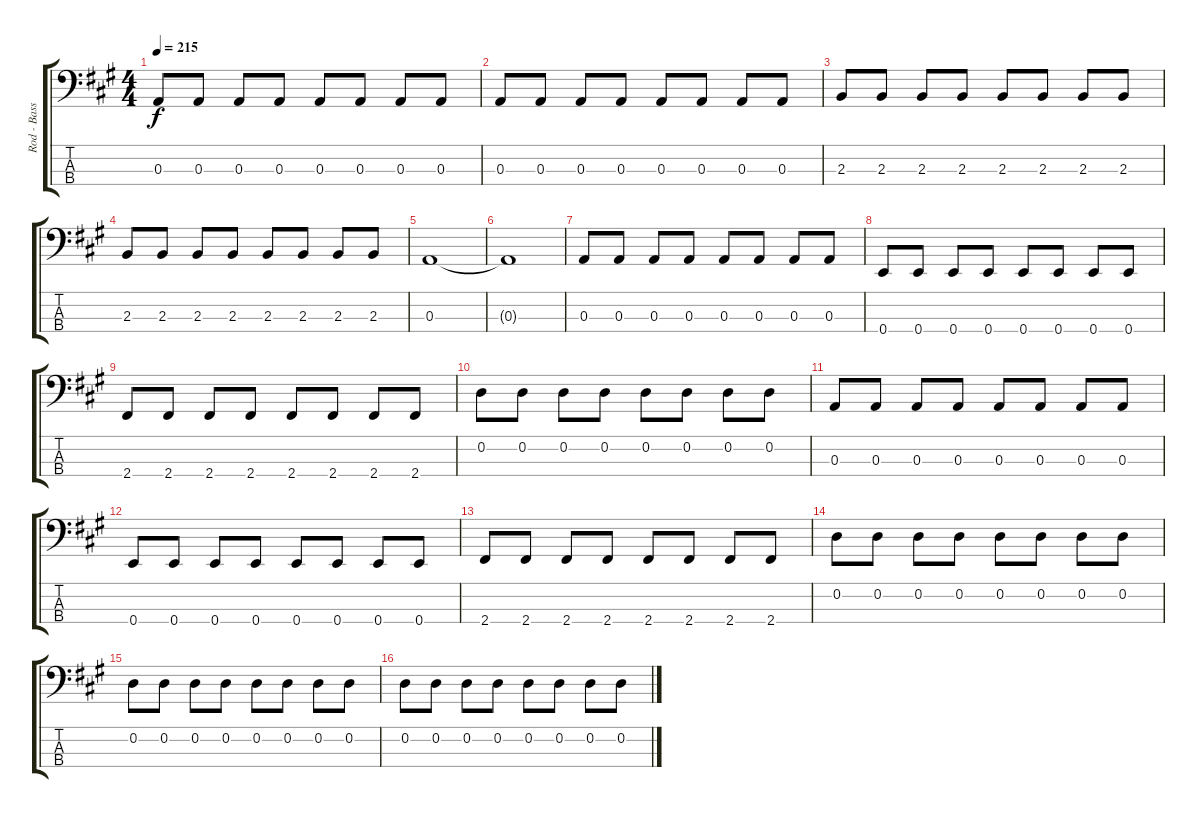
\track ("Rod - Bass" "Rod - Bass") {instrument electricbasspick}
\staff {score tabs}
\tuning (G2 D2 A1 E1) {hide}
\ts (4 4)
\tempo 215
\clef f4
\ks a
0.3.8{dy f} 0.3.8 0.3.8 0.3.8 0.3.8 0.3.8 0.3.8 0.3.8 |
0.3.8 0.3.8 0.3.8 0.3.8 0.3.8 0.3.8 0.3.8 0.3.8 |
2.3.8 2.3.8 2.3.8 2.3.8 2.3.8 2.3.8 2.3.8 2.3.8 |
2.3.8 2.3.8 2.3.8 2.3.8 2.3.8 2.3.8 2.3.8 2.3.8 |
0.3.1 |
0.3{t}.1 |
0.3.8 0.3.8 0.3.8 0.3.8 0.3.8 0.3.8 0.3.8 0.3.8 |
0.4.8 0.4.8 0.4.8 0.4.8 0.4.8 0.4.8 0.4.8 0.4.8 |
2.4.8 2.4.8 2.4.8 2.4.8 2.4.8 2.4.8 2.4.8 2.4.8 |
0.2.8 0.2.8 0.2.8 0.2.8 0.2.8 0.2.8 0.2.8 0.2.8 |
0.3.8 0.3.8 0.3.8 0.3.8 0.3.8 0.3.8 0.3.8 0.3.8 |
0.4.8 0.4.8 0.4.8 0.4.8 0.4.8 0.4.8 0.4.8 0.4.8 |
2.4.8 2.4.8 2.4.8 2.4.8 2.4.8 2.4.8 2.4.8 2.4.8 |
0.2.8 0.2.8 0.2.8 0.2.8 0.2.8 0.2.8 0.2.8 0.2.8 |
0.2.8 0.2.8 0.2.8 0.2.8 0.2.8 0.2.8 0.2.8 0.2.8 |
0.2.8 0.2.8 0.2.8 0.2.8 0.2.8 0.2.8 0.2.8 0.2.8
